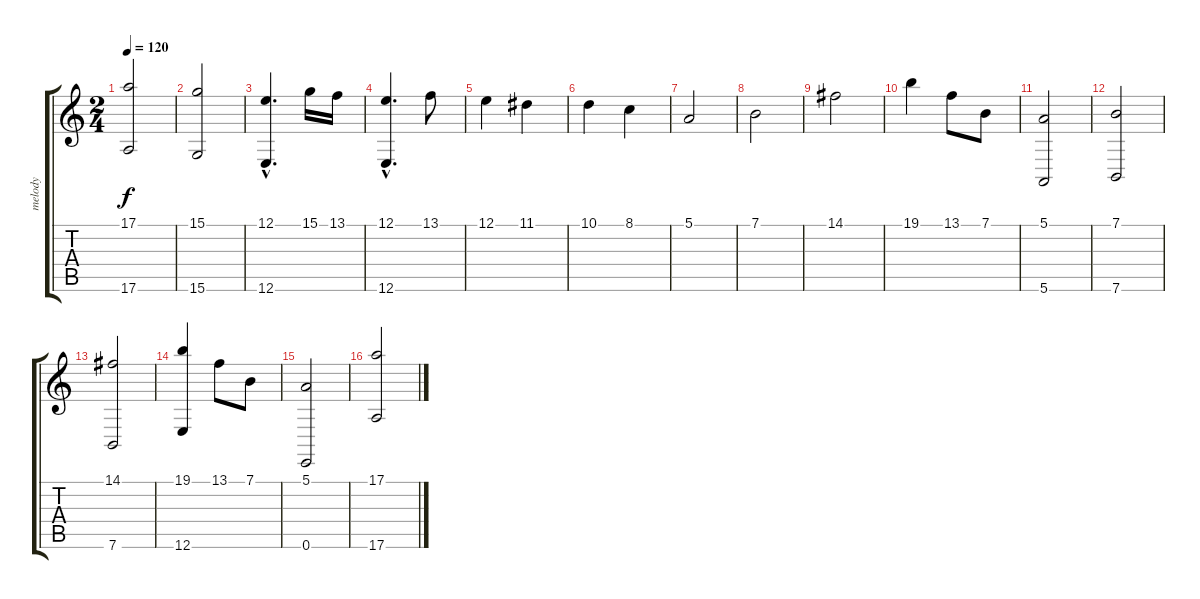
\track ("melody" "melody") {instrument acousticgrandpiano}
\staff {score tabs}
\tuning (E4 B3 G3 D3 A2 E2) {hide}
\ts (2 4)
\tempo 120
\clef g2
\ks c
(17.1 17.6).2{dy f} |
(15.1 15.6).2 |
(12.1{hac} 12.6{hac}).4{d} 15.1.16 13.1.16 |
(12.1{hac} 12.6{hac}).4{d} 13.1.8 |
12.1.4 11.1.4 |
10.1.4 8.1.4 |
5.1.2 |
7.1.2 |
14.1.2 |
19.1.4 13.1.8 7.1.8 |
(5.1 5.6).2 |
(7.1 7.6).2 |
(14.1 7.6).2 |
(19.1 12.6).4 13.1.8 7.1.8 |
(5.1 0.6).2 |
(17.1 17.6).2
